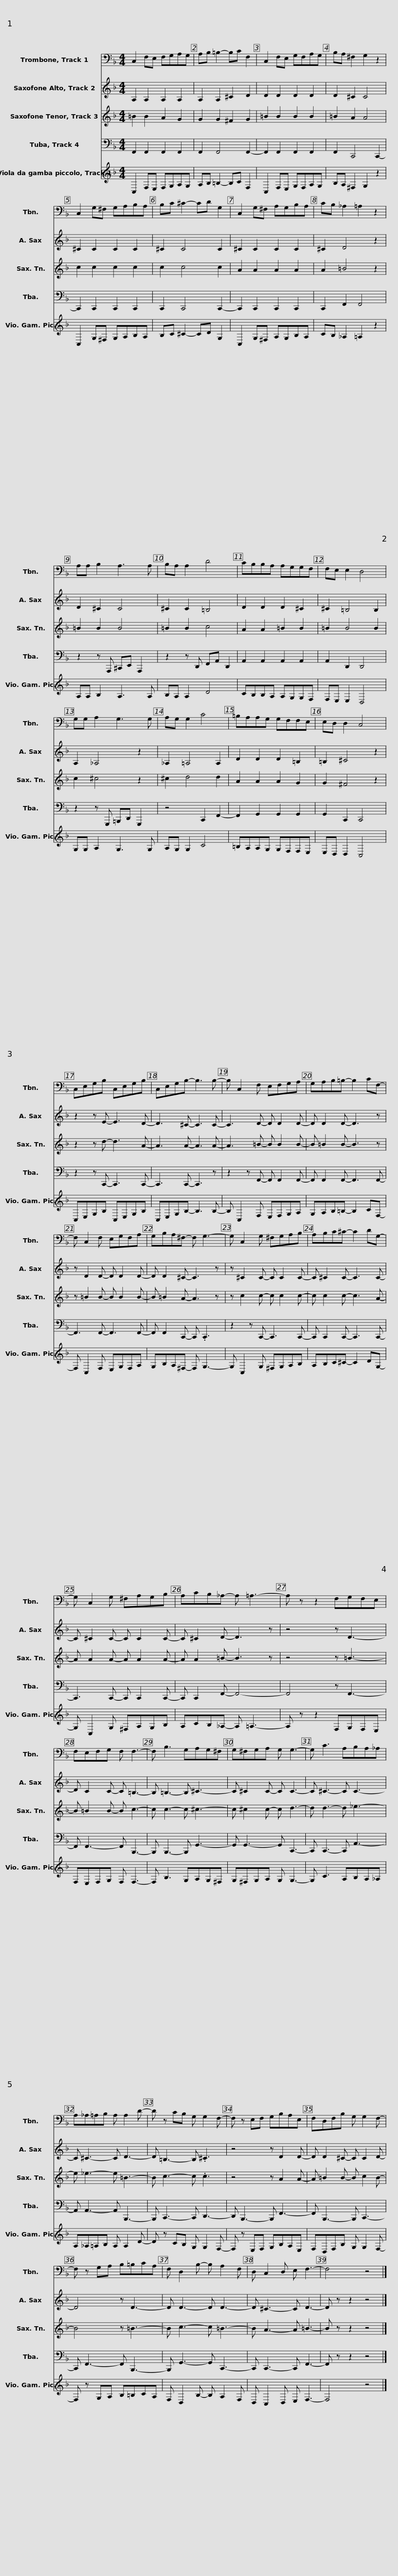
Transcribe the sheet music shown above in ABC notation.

X:1
%%score 1 2 3 4 5
L:1/8
M:4/4
I:linebreak $
K:F
V:1 bass
V:2 treble transpose=-9
V:3 treble transpose=-14
V:4 bass
V:5 treble
V:1
 C,2 F,E, F,G,A,G, | A,B, =B,2- B,C F,2 | C,2 F,E, G,F,A,G, |$ B,A, ^F,2 G,2 z2 | C,2 G,^F, G,A,B,A, | %5
 B,C ^C2- CD G,2 | C,2 G,^F, A,G,B,A, |$ CB, _A,2 =A,2 z2 | A,A, B,2 A,3 A, | B,A, A,2 D4 |$ %10
 CB,B,A, A,G,G,F, | F,E, E,2 D,4 | G,G, A,2 G,3 G, | A,G, G,2 C4 |$ =B,A,A,G, G,F,F,E, | %15
 E,D, D,2 C,4 | C,E,G,B, C,E,G,B, | C,E,G,B,- B,3 B,- |$ B, C,2 F, E,F,G,A, | G,A,B,=B,- B,2 CF,- | %20
 F, C,2 F, E,G,F,A, |$ G,B,A,^F,- F, G,3- | G, C,2 G, ^F,G,A,B, | A,B,C^C- C2 DG,- |$ G, C,2 G, ^F,A,G,B, | %25
 A,CB,_A,- A, =A,3- | A, z z2 F,G,F,E, |$ F,E,F,G, F, F,3- | F, B,3 G,A,G,^F, | G,^F,G,A, G, G,3- |$ %30
 G, C3 A,B,A,_A, | A,_A,=A,B, A, A,2 D- | D z CB, G, G,2 F,- |$ F, z E,F, G,B,A,E, | F,D,F,B, G, G,2 F,- | %35
 F, z G,A, B,=B,CA, |$ F, D,2 B,- B, A,2 F, | D, C,2 D, E, F,3- | F,4 z4 |] %39
V:2
 A,2 A,2 A,2 A,2 | A,2 A,2 ^C2 D2 | D2 D2 D2 D2 |$ D2 ^C2 C4 | ^C2 C2 C2 C2 | %5
 ^C2 C4 C2 | ^C2 C2 C2 C2 |$ ^C2 D4 z2 | D2 ^C2 C4 | ^C2 C2 =B,4 |$ %10
 D2 D2 D2 ^C2 | ^C2 =B,4 B,2 | A,2 _A,4 z2 | _A,2 =A,4 A,2 |$ D2 D2 D2 =B,2 | %15
 =B,2 ^C4 z2 | z2 z E- E3 D- | D3 ^C- C3 C- |$ C3 D- D D2 D- | D D2 D- D3 z | %20
 z D2 D- D D2 D- |$ D D2 ^C- C3 z | z ^C2 C- C C2 C- | C ^C2 C- C3 C- |$ C ^C2 C- C C2 C- | %25
 C ^C2 D- D3 z | z4 z D3- |$ D C2 C- C =B,3- | B, =B,3- B, ^C3- | C ^C2 C- C C3- |$ %30
 C ^C3- C C3- | C ^C3- C D3- | D =B,3- B, .^C3 |$ z4 z D2 D- | D D2 ^C- C C2 D- | %35
 D4 z D3- |$ D D3- D D3- | D ^C3- C D3- | D z z2 z4 |] %39
V:3
 =B2 B2 A2 G2 | G2 G2 ^F2 G2 | =B2 B2 B2 B2 |$ =B2 A2 A4 | c2 c2 c2 c2 | %5
 c2 c4 c2 | A2 A2 A2 A2 |$ A2 =B4 z2 | =B2 B2 B4 | =B2 B2 c4 |$ %10
 A2 A2 =B2 B2 | =B2 B4 B2 | c2 ^c4 z2 | ^c2 d4 d2 |$ A2 A2 A2 G2 | %15
 G2 ^F4 z2 | z2 z d- d3 A- | A3 A- A3 A- |$ A3 =B- B B2 B- | B =B2 B- B3 z | %20
 z =B2 B- B B2 B- |$ B =B2 A- A3 z | z c2 c- c c2 c- | c c2 c- c3 A- |$ A A2 A- A A2 A- | %25
 A A2 =B- B3 z | z4 z =B3- |$ B =B2 B- B c3- | c c3- c ^c3- | c ^c2 c- c d3- |$ %30
 d d3- d _e3- | e _e3- e =B3- | B c3- c .c3 |$ z4 z A2 A- | A =B2 B- B c2 B- | %35
 B4 z =B3- |$ B c3- c =B3- | B A3- A =B3- | B z z2 z4 |] %39
V:4
 F,,2 F,,2 F,,2 F,,2 | F,,2 F,,4 F,,2- | F,,2 F,,2 F,,2 F,,2 |$ F,,2 C,,4 C,,2- | C,,2 C,,2 C,,2 C,,2 | %5
 C,,2 C,,4 C,,2- | C,,2 C,,2 C,,2 C,,2 |$ C,,2 F,,2 F,,4 | z2 z A,,, ^C,,E,, A,,,2 | z2 z D,, F,,A,, D,,2 |$ %10
 A,,2 A,,2 A,,2 A,,2 | A,,2 D,,2 D,,4 | z2 z G,,, =B,,,D,, G,,,2 | z4 C,,2 F,,2- |$ F,,2 G,,2 G,,2 G,,2 | %15
 G,,2 C,,2 C,,4 | z2 z C,,- C,,3 C,,- | C,,3 C,,- C,,3 z |$ z2 z F,,- F,, F,,2 F,,- | F,, F,,2 F,,- F,,3 F,,- | %20
 F,,3 F,,- F,,3 F,,- |$ F,, F,,2 C,,- C,, .C,,3 | z2 z C,,- C,,3 C,,- | C,, C,,2 C,,- C,,3 C,,- |$ C,,3 C,,- C,, C,,2 C,,- | %25
 C,, C,,2 F,,- F,,4- | F,,4 z F,,3- |$ F,, F,,3- F,, B,,,3- | B,,, B,,,3- B,,, G,,3- | G,, G,,3- G,, C,,3- |$ %30
 C,, C,,3- C,, A,,3- | A,, A,,3- A,, B,,,3- | B,,, C,,3- C,, D,,3- |$ D,, B,,,3- B,,, F,,3- | F,, B,,,3- B,,, C,,3- | %35
 C,, F,,3- F,, B,,,3- |$ B,,, G,,3- G,, C,,3- | C,, C,,3- C,, F,,3- | F,, z z2 z4 |] %39
V:5
 C,2 F,E, F,G,A,G, | A,B, =B,2- B,C F,2 | C,2 F,E, G,F,A,G, |$ B,A, ^F,2 G,2 z2 | C,2 G,^F, G,A,B,A, | %5
 B,C ^C2- CD G,2 | C,2 G,^F, A,G,B,A, |$ CB, _A,2 =A,2 z2 | A,A, B,2 A,3 A, | B,A, A,2 D4 |$ %10
 CB,B,A, A,G,G,F, | F,E, E,2 D,4 | G,G, A,2 G,3 G, | A,G, G,2 C4 |$ =B,A,A,G, G,F,F,E, | %15
 E,D, D,2 C,4 | C,E,G,B, C,E,G,B, | C,E,G,B,- B,3 B,- |$ B, C,2 F, E,F,G,A, | G,A,B,=B,- B,2 CF,- | %20
 F, C,2 F, E,G,F,A, |$ G,B,A,^F,- F, G,3- | G, C,2 G, ^F,G,A,B, | A,B,C^C- C2 DG,- |$ G, C,2 G, ^F,A,G,B, | %25
 A,CB,_A,- A, =A,3- | A, z z2 F,G,F,E, |$ F,E,F,G, F, F,3- | F, B,3 G,A,G,^F, | G,^F,G,A, G, G,3- |$ %30
 G, C3 A,B,A,_A, | A,_A,=A,B, A, A,2 D- | D z CB, G, G,2 F,- |$ F, z E,F, G,B,A,E, | F,D,F,B, G, G,2 F,- | %35
 F, z G,A, B,=B,CA, |$ F, D,2 B,- B, A,2 F, | D, C,2 D, E, F,3- | F,4 z4 |] %39
